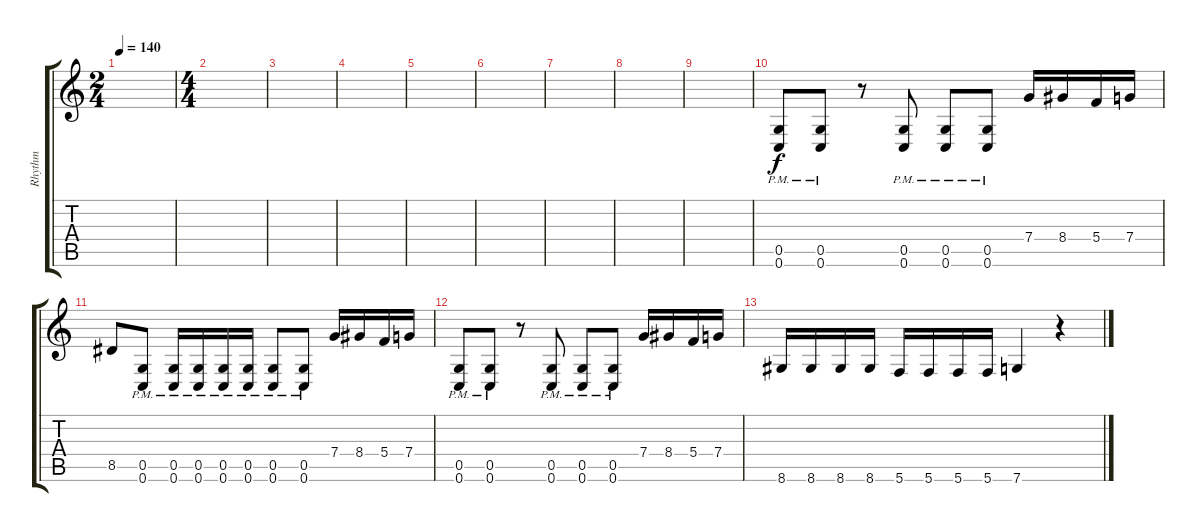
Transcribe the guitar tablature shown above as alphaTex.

\track ("Rhythm" "Rhythm") {instrument overdrivenguitar}
\staff {score tabs}
\tuning (D4 A3 F3 C3 G2 C2) {hide}
\ts (2 4)
\tempo 140
\clef g2
\ks c
|
\ts (4 4)
|
|
|
|
|
|
|
|
(0.5{pm} 0.6{pm}).8 (0.5{pm} 0.6{pm}).8 r.8 (0.5{pm} 0.6{pm}).8 (0.5{pm} 0.6{pm}).8 (0.5{pm} 0.6{pm}).8 7.4.16 8.4.16 5.4.16 7.4.16 |
8.5.8 (0.5{pm} 0.6{pm}).8 (0.5{pm} 0.6{pm}).16 (0.5{pm} 0.6{pm}).16 (0.5{pm} 0.6{pm}).16 (0.5{pm} 0.6{pm}).16 (0.5{pm} 0.6{pm}).8 (0.5{pm} 0.6{pm}).8 7.4.16 8.4.16 5.4.16 7.4.16 |
(0.5{pm} 0.6{pm}).8 (0.5{pm} 0.6{pm}).8 r.8 (0.5{pm} 0.6{pm}).8 (0.5{pm} 0.6{pm}).8 (0.5{pm} 0.6{pm}).8 7.4.16 8.4.16 5.4.16 7.4.16 |
8.6.16 8.6.16 8.6.16 8.6.16 5.6.16 5.6.16 5.6.16 5.6.16 7.6.4 r.4
